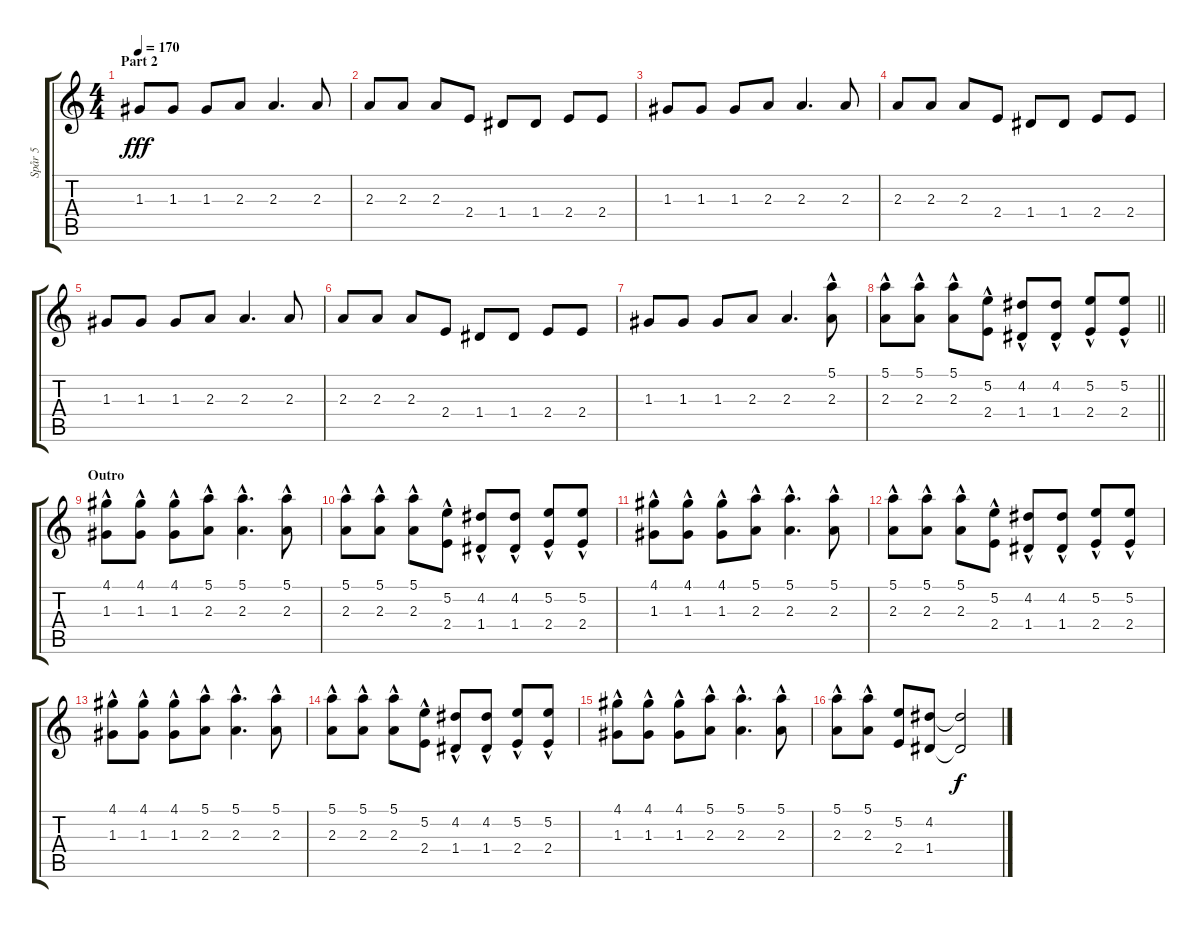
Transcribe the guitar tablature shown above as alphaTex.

\track ("Spår 5" "Spår 5") {instrument distortionguitar}
\staff {score tabs}
\tuning (E4 B3 G3 D3 A2 E2) {hide}
\ts (4 4)
\section ("" "Part 2")
\tempo 170
\clef g2
\ks c
1.3.8{dy fff} 1.3.8 1.3.8 2.3.8 2.3.4{d} 2.3.8 |
2.3.8 2.3.8 2.3.8 2.4.8 1.4.8 1.4.8 2.4.8 2.4.8 |
1.3.8 1.3.8 1.3.8 2.3.8 2.3.4{d} 2.3.8 |
2.3.8 2.3.8 2.3.8 2.4.8 1.4.8 1.4.8 2.4.8 2.4.8 |
1.3.8 1.3.8 1.3.8 2.3.8 2.3.4{d} 2.3.8 |
2.3.8 2.3.8 2.3.8 2.4.8 1.4.8 1.4.8 2.4.8 2.4.8 |
1.3.8 1.3.8 1.3.8 2.3.8 2.3.4{d} (5.1{hac} 2.3{hac}).8 |
\barLineRight lightlight
(5.1{hac} 2.3{hac}).8 (5.1{hac} 2.3{hac}).8 (5.1{hac} 2.3{hac}).8 (5.2{hac} 2.4{hac}).8 (4.2{hac} 1.4{hac}).8 (4.2{hac} 1.4{hac}).8 (5.2{hac} 2.4{hac}).8 (5.2{hac} 2.4{hac}).8 |
\section ("" "Outro")
(4.1{hac} 1.3{hac}).8 (4.1{hac} 1.3{hac}).8 (4.1{hac} 1.3{hac}).8 (5.1{hac} 2.3{hac}).8 (5.1{hac} 2.3{hac}).4{d} (5.1{hac} 2.3{hac}).8 |
(5.1{hac} 2.3{hac}).8 (5.1{hac} 2.3{hac}).8 (5.1{hac} 2.3{hac}).8 (5.2{hac} 2.4{hac}).8 (4.2{hac} 1.4{hac}).8 (4.2{hac} 1.4{hac}).8 (5.2{hac} 2.4{hac}).8 (5.2{hac} 2.4{hac}).8 |
(4.1{hac} 1.3{hac}).8 (4.1{hac} 1.3{hac}).8 (4.1{hac} 1.3{hac}).8 (5.1{hac} 2.3{hac}).8 (5.1{hac} 2.3{hac}).4{d} (5.1{hac} 2.3{hac}).8 |
(5.1{hac} 2.3{hac}).8 (5.1{hac} 2.3{hac}).8 (5.1{hac} 2.3{hac}).8 (5.2{hac} 2.4{hac}).8 (4.2{hac} 1.4{hac}).8 (4.2{hac} 1.4{hac}).8 (5.2{hac} 2.4{hac}).8 (5.2{hac} 2.4{hac}).8 |
(4.1{hac} 1.3{hac}).8 (4.1{hac} 1.3{hac}).8 (4.1{hac} 1.3{hac}).8 (5.1{hac} 2.3{hac}).8 (5.1{hac} 2.3{hac}).4{d} (5.1{hac} 2.3{hac}).8 |
(5.1{hac} 2.3{hac}).8 (5.1{hac} 2.3{hac}).8 (5.1{hac} 2.3{hac}).8 (5.2{hac} 2.4{hac}).8 (4.2{hac} 1.4{hac}).8 (4.2{hac} 1.4{hac}).8 (5.2{hac} 2.4{hac}).8 (5.2{hac} 2.4{hac}).8 |
(4.1{hac} 1.3{hac}).8 (4.1{hac} 1.3{hac}).8 (4.1{hac} 1.3{hac}).8 (5.1{hac} 2.3{hac}).8 (5.1{hac} 2.3{hac}).4{d} (5.1{hac} 2.3{hac}).8 |
(5.1{hac} 2.3{hac}).8 (5.1{hac} 2.3{hac}).8 (5.2 2.4).8 (4.2 1.4).8 (4.2{t} 1.4{t}).2{dy f}
